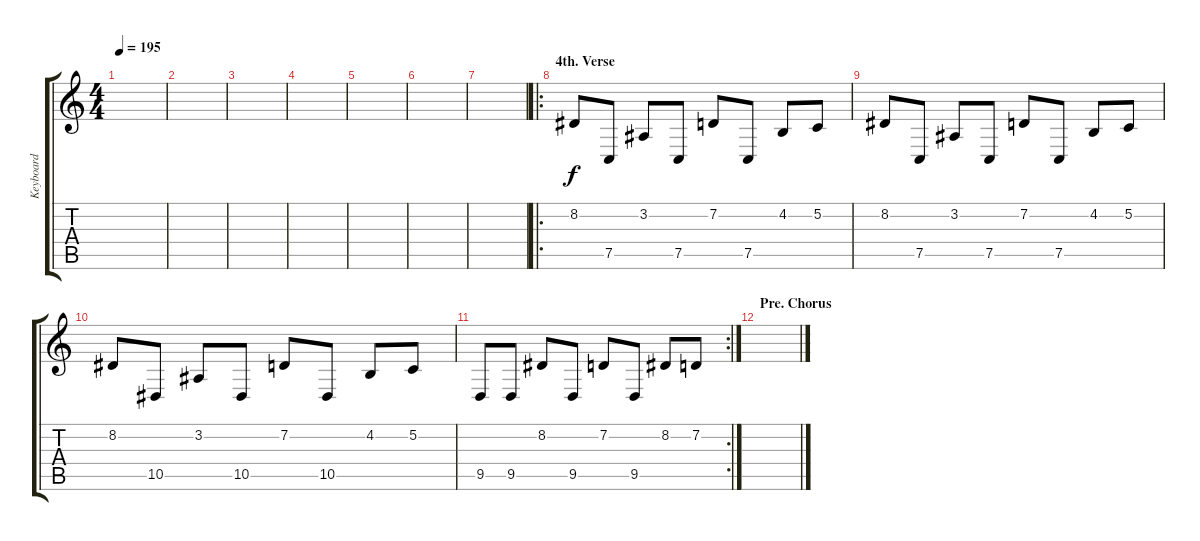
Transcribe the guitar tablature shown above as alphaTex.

\track ("Keyboard" "Keyboard") {instrument pad3polysynth}
\staff {score tabs}
\tuning (C4 G3 Eb3 Bb2 F2 C2) {hide}
\ts (4 4)
\tempo 195
\clef g2
\ks c
|
|
|
|
|
|
|
\ro
\section ("" "4th. Verse")
8.2.8 7.5.8 3.2.8 7.5.8 7.2.8 7.5.8 4.2.8 5.2.8 |
8.2.8 7.5.8 3.2.8 7.5.8 7.2.8 7.5.8 4.2.8 5.2.8 |
8.2.8 10.5.8 3.2.8 10.5.8 7.2.8 10.5.8 4.2.8 5.2.8 |
\rc 2
9.5.8 9.5.8 8.2.8 9.5.8 7.2.8 9.5.8 8.2.8 7.2.8 |
\section ("" "Pre. Chorus")
